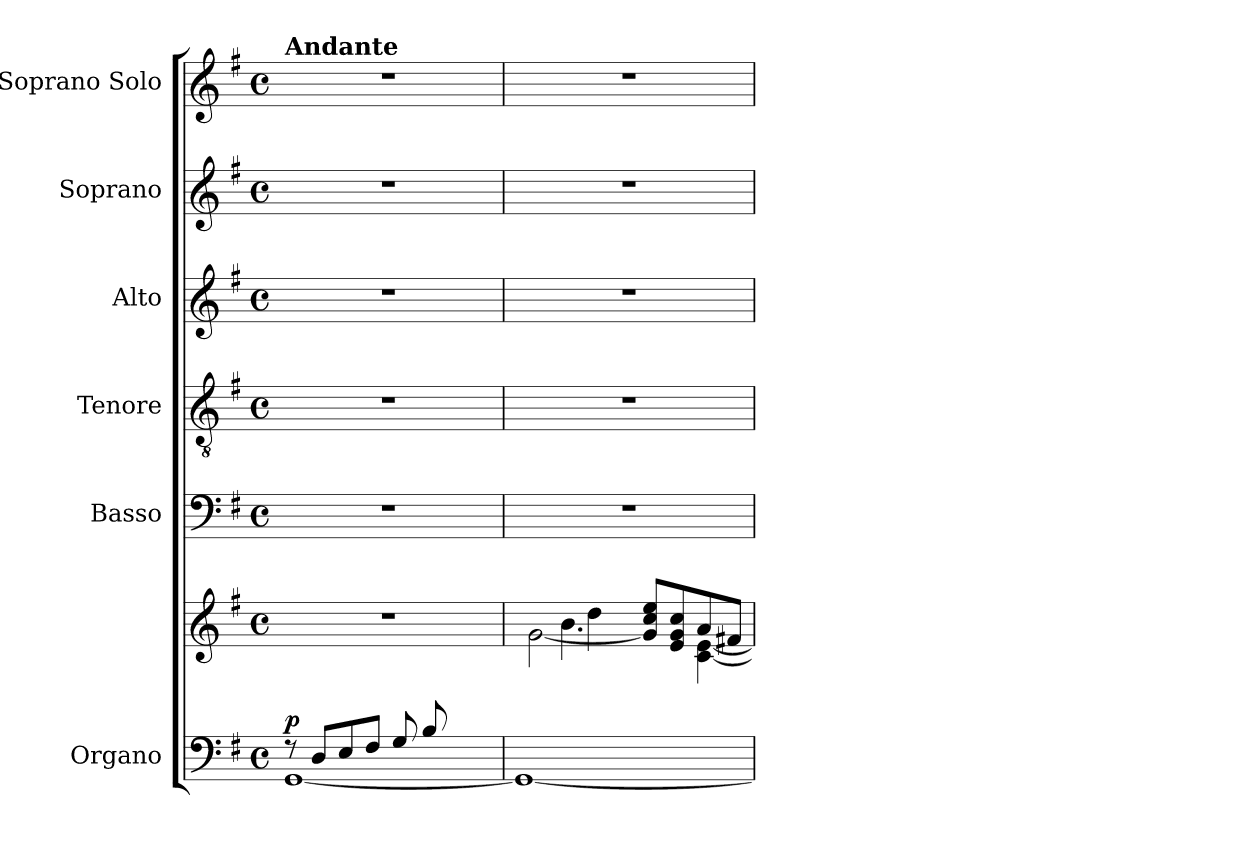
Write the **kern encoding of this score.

**kern	**kern	**dynam	**kern	**kern	**kern	**kern	**kern
*part6	*part6	*part6	*part5	*part4	*part3	*part2	*part1
*staff7	*staff6	*staff6/7	*staff5	*staff4	*staff3	*staff2	*staff1
*I"Organo	*	*	*I"Basso	*I"Tenore	*I"Alto	*I"Soprano	*I"Soprano Solo
*clefF4	*clefG2	*	*clefF4	*clefGv2	*clefG2	*clefG2	*clefG2
*k[f#]	*k[f#]	*	*k[f#]	*k[f#]	*k[f#]	*k[f#]	*k[f#]
*M4/4	*M4/4	*	*M4/4	*M4/4	*M4/4	*M4/4	*M4/4
*met(c)	*met(c)	*	*met(c)	*met(c)	*met(c)	*met(c)	*met(c)
=1	=1	=1	=1	=1	=1	=1	=1
*^	*^	*	*	*	*	*	*
!	!	!	!	!	!	!	!	!	!LO:TX:a:B:t=Andante
!	!	!	!	!LO:DY:a=2	!	!	!	!	!
8r	[1GG	1r	2.ryy	p	1r	1r	1r	1r	1r
(8D/L	.	.	.	.	.	.	.	.	.
8E/	.	.	.	.	.	.	.	.	.
8F#/J	.	.	.	.	.	.	.	.	.
8G/L	.	.	.	.	.	.	.	.	.
8B/	.	.	.	.	.	.	.	.	.
4ryy	.	.	8d\	.	.	.	.	.	.
.	.	.	8f#\J	.	.	.	.	.	.
=2	=2	=2	=2	=2	=2	=2	=2	=2	=2
*	*	*^	*^	*	*	*	*	*	*
2ryy	1GG_	8g/Lyy	4ryy	8ryy	[2g\	.	1r	1r	1r	1r	1r
.	.	8b/	.	4.b\	.	.	.	.	.	.	.
.	.	8dd/	4dd\	.	.	.	.	.	.	.	.
.	.	8ffn/J	.	.	.	.	.	.	.	.	.
2ryy	.	8g/] 8cc/ 8ee/L	4ryy	2ryy	2ryy	.	.	.	.	.	.
.	.	8e/ 8g/ 8cc/	.	.	.	.	.	.	.	.	.
.	.	8a/	[4c\ [4e\	.	.	.	.	.	.	.	.
.	.	8f#X/J)	.	.	.	.	.	.	.	.	.
*v	*v	*	*	*	*	*	*	*	*	*	*
*	*v	*v	*v	*v	*	*	*	*	*	*
=	=	=	=	=	=	=	=
*-	*-	*-	*-	*-	*-	*-	*-
